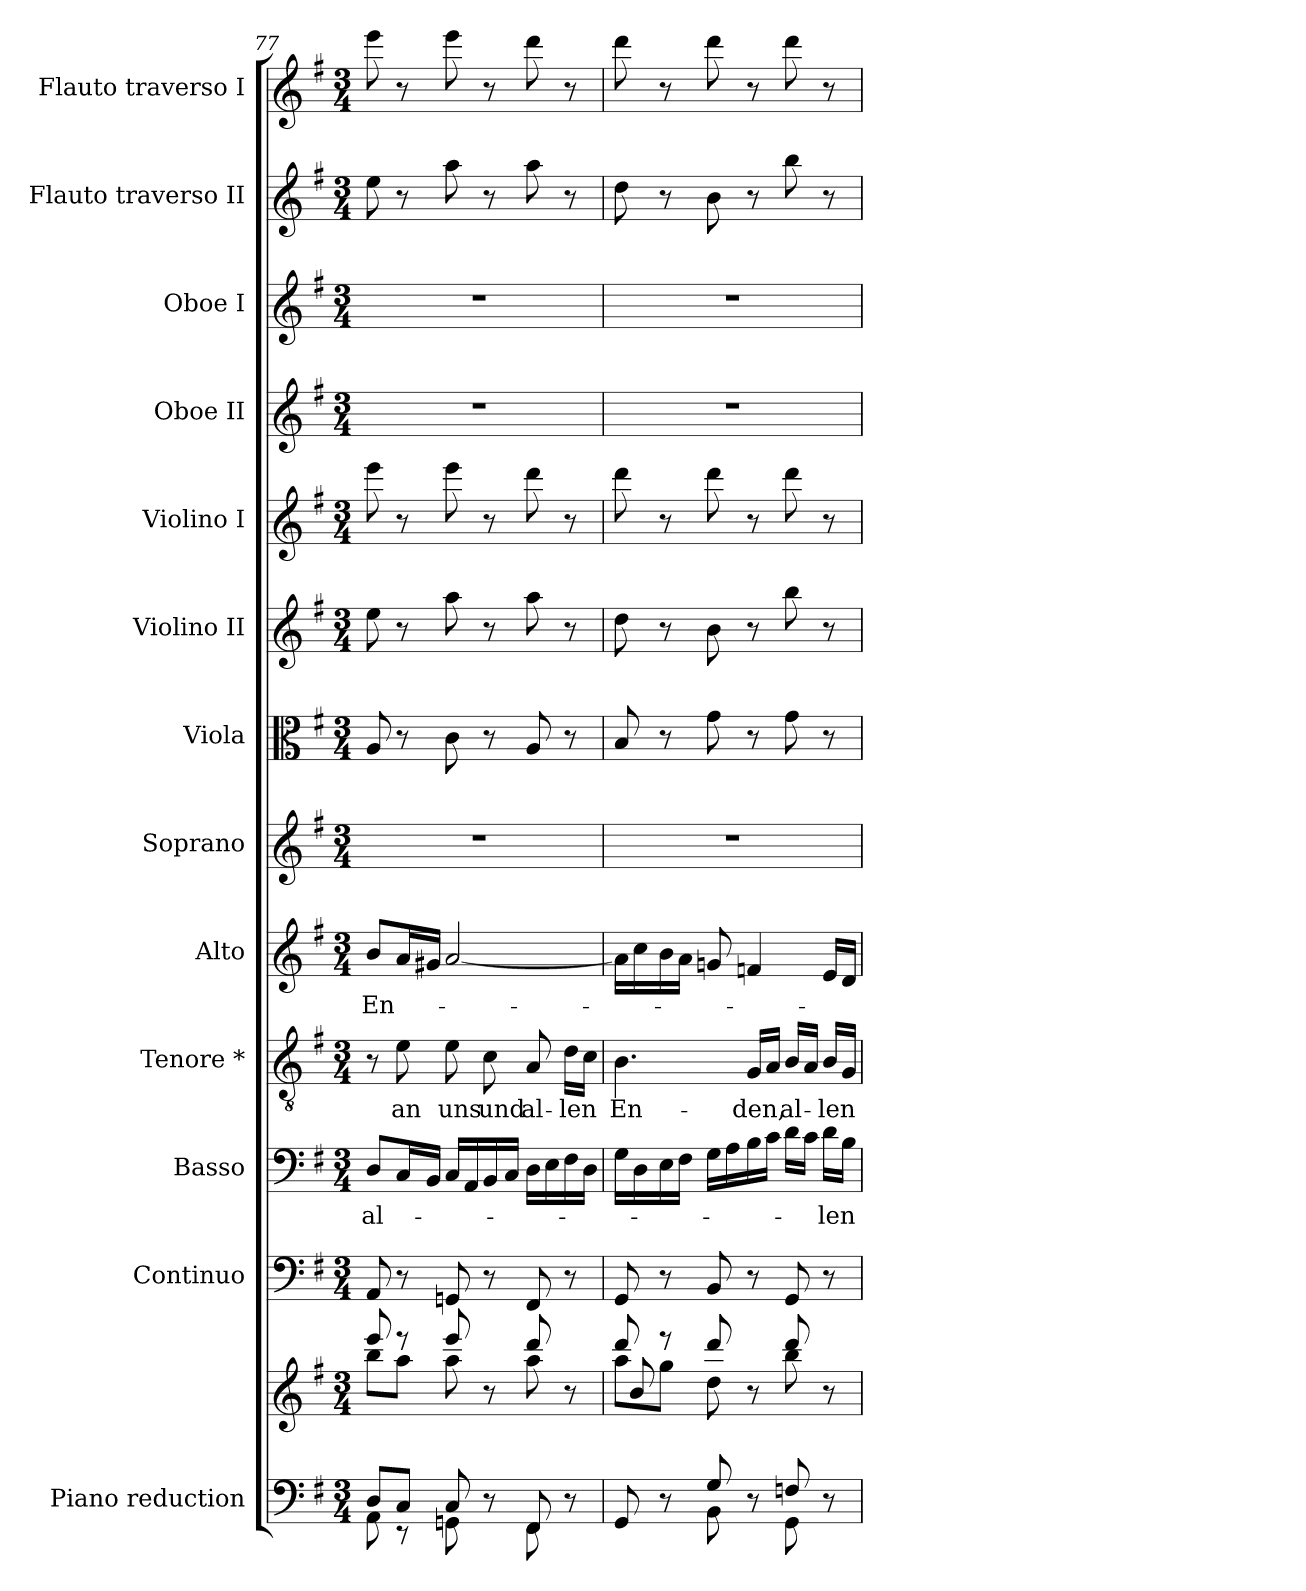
**kern	**kern	**kern	**kern	**text	**kern	**text	**kern	**text	**kern	**kern	**kern	**kern	**kern	**kern	**kern	**kern
*part13	*part13	*part12	*part11	*part11	*part10	*part10	*part9	*part9	*part8	*part7	*part6	*part5	*part4	*part3	*part2	*part1
*staff14	*staff13	*staff12	*staff11	*staff11	*staff10	*staff10	*staff9	*staff9	*staff8	*staff7	*staff6	*staff5	*staff4	*staff3	*staff2	*staff1
*I"Piano reduction	*	*I"Continuo	*I"Basso	*	*I"Tenore *	*	*I"Alto	*	*I"Soprano	*I"Viola	*I"Violino II	*I"Violino I	*I"Oboe II	*I"Oboe I	*I"Flauto traverso II	*I"Flauto traverso I
*I'Pno	*	*	*	*	*	*	*	*	*	*I'Vla	*I'Vln	*I'Vln	*I'Ob	*I'Ob	*	*
*clefF4	*clefG2	*clefF4	*clefF4	*	*clefGv2	*	*clefG2	*	*clefG2	*clefC3	*clefG2	*clefG2	*clefG2	*clefG2	*clefG2	*clefG2
*k[f#]	*k[f#]	*k[f#]	*k[f#]	*	*k[f#]	*	*k[f#]	*	*k[f#]	*k[f#]	*k[f#]	*k[f#]	*k[f#]	*k[f#]	*k[f#]	*k[f#]
*M3/4	*M3/4	*M3/4	*M3/4	*	*M3/4	*	*M3/4	*	*M3/4	*M3/4	*M3/4	*M3/4	*M3/4	*M3/4	*M3/4	*M3/4
=77	=77	=77	=77	=77	=77	=77	=77	=77	=77	=77	=77	=77	=77	=77	=77	=77
*^	*^	*	*	*	*	*	*	*	*	*	*	*	*	*	*	*
!	!	!	!	!	!	!LO:LY:b	!	!	!	!LO:LY:b	!	!	!	!	!	!	!	!
8D/L	8AA\	8eee/	8bb\L	8AA/	8D/L	al-	8r	.	8b/L	En-	2.r	8A/	8ee\	8eee\	2.r	2.r	8ee\	8eee\
!	!	!	!	!	!	!	!	!LO:LY:b	!	!	!	!	!	!	!	!	!	!
8C/J	8r	8r	8aa\J	8r	16C/L	.	8e\	an	16a/L	.	.	8r	8r	8r	.	.	8r	8r
.	.	.	.	.	16BB/JJ	.	.	.	16g#X/JJ	.	.	.	.	.	.	.	.	.
!	!	!	!	!	!	!	!	!LO:LY:b	!	!	!	!	!	!	!	!	!	!
8C/	8GGn\	8eee/	8aa\	8GGn/	16C/LL	.	8e\	uns	[2a/	.	.	8c\	8aa\	8eee\	.	.	8aa\	8eee\
.	.	.	.	.	16AA/	.	.	.	.	.	.	.	.	.	.	.	.	.
!	!	!	!	!	!	!	!	!LO:LY:b	!	!	!	!	!	!	!	!	!	!
8r	8ryy	8r	8ryy	8r	16BB/	.	8c\	und	.	.	.	8r	8r	8r	.	.	8r	8r
.	.	.	.	.	16C/JJ	.	.	.	.	.	.	.	.	.	.	.	.	.
!	!	!	!	!	!	!	!	!LO:LY:b	!	!	!	!	!	!	!	!	!	!
8FF#/	8FF#\	8ddd/	8aa\	8FF#/	16D\LL	.	8A/	al-	.	.	.	8A/	8aa\	8ddd\	.	.	8aa\	8ddd\
.	.	.	.	.	16E\	.	.	.	.	.	.	.	.	.	.	.	.	.
!	!	!	!	!	!	!	!	!LO:LY:b	!	!	!	!	!	!	!	!	!	!
8r	8ryy	8r	8ryy	8r	16F#\	.	16d\LL	-len	.	.	.	8r	8r	8r	.	.	8r	8r
.	.	.	.	.	16D\JJ	.	16c\JJ	.	.	.	.	.	.	.	.	.	.	.
=78	=78	=78	=78	=78	=78	=78	=78	=78	=78	=78	=78	=78	=78	=78	=78	=78	=78	=78
*	*	*	*^	*	*	*	*	*	*	*	*	*	*	*	*	*	*	*
!	!	!	!	!	!	!	!	!	!LO:LY:b	!	!	!	!	!	!	!	!	!	!
8ryy	8GG/	8ddd/	8aa\L	8b/	8GG/	16G\LL	.	4.B\	En-	16a\LL]	.	2.r	8B/	8dd\	8ddd\	2.r	2.r	8dd\	8ddd\
.	.	.	.	.	.	16D\	.	.	.	16cc\	.	.	.	.	.	.	.	.	.
8r	8ryy	8r	8gg\J	2ryy	8r	16E\	.	.	.	16b\	.	.	8r	8r	8r	.	.	8r	8r
.	.	.	.	.	.	16F#\JJ	.	.	.	16a\JJ	.	.	.	.	.	.	.	.	.
8G/	8BB\	8ddd/	8dd\	.	8BB/	16G\LL	.	.	.	8gn/	.	.	8g\	8b\	8ddd\	.	.	8b\	8ddd\
.	.	.	.	.	.	16A\	.	.	.	.	.	.	.	.	.	.	.	.	.
!	!	!	!	!	!	!	!	!	!LO:LY:b	!	!	!	!	!	!	!	!	!	!
8r	8ryy	8r	8ryy	.	8r	16B\	.	16G/LL	-den,	4fn/	.	.	8r	8r	8r	.	.	8r	8r
.	.	.	.	.	.	16c\JJ	.	16A/JJ	.	.	.	.	.	.	.	.	.	.	.
!	!	!	!	!	!	!	!	!	!LO:LY:b	!	!	!	!	!	!	!	!	!	!
8Fn/	8GG\	8ddd/	8bb\	.	8GG/	16d\LL	.	16B/LL	al-	.	.	.	8g\	8bb\	8ddd\	.	.	8bb\	8ddd\
.	.	.	.	.	.	16c\JJ	.	16A/JJ	.	.	.	.	.	.	.	.	.	.	.
!	!	!	!	!	!	!	!LO:LY:b	!	!LO:LY:b	!	!	!	!	!	!	!	!	!	!
8r	8ryy	8r	8ryy	8ryy	8r	16d\LL	-len	16B/LL	-len	16e/LL	.	.	8r	8r	8r	.	.	8r	8r
.	.	.	.	.	.	16B\JJ	.	16G/JJ	.	16d/JJ	.	.	.	.	.	.	.	.	.
*v	*v	*	*	*	*	*	*	*	*	*	*	*	*	*	*	*	*	*	*
*	*v	*v	*v	*	*	*	*	*	*	*	*	*	*	*	*	*	*	*
=	=	=	=	=	=	=	=	=	=	=	=	=	=	=	=	=
*-	*-	*-	*-	*-	*-	*-	*-	*-	*-	*-	*-	*-	*-	*-	*-	*-
